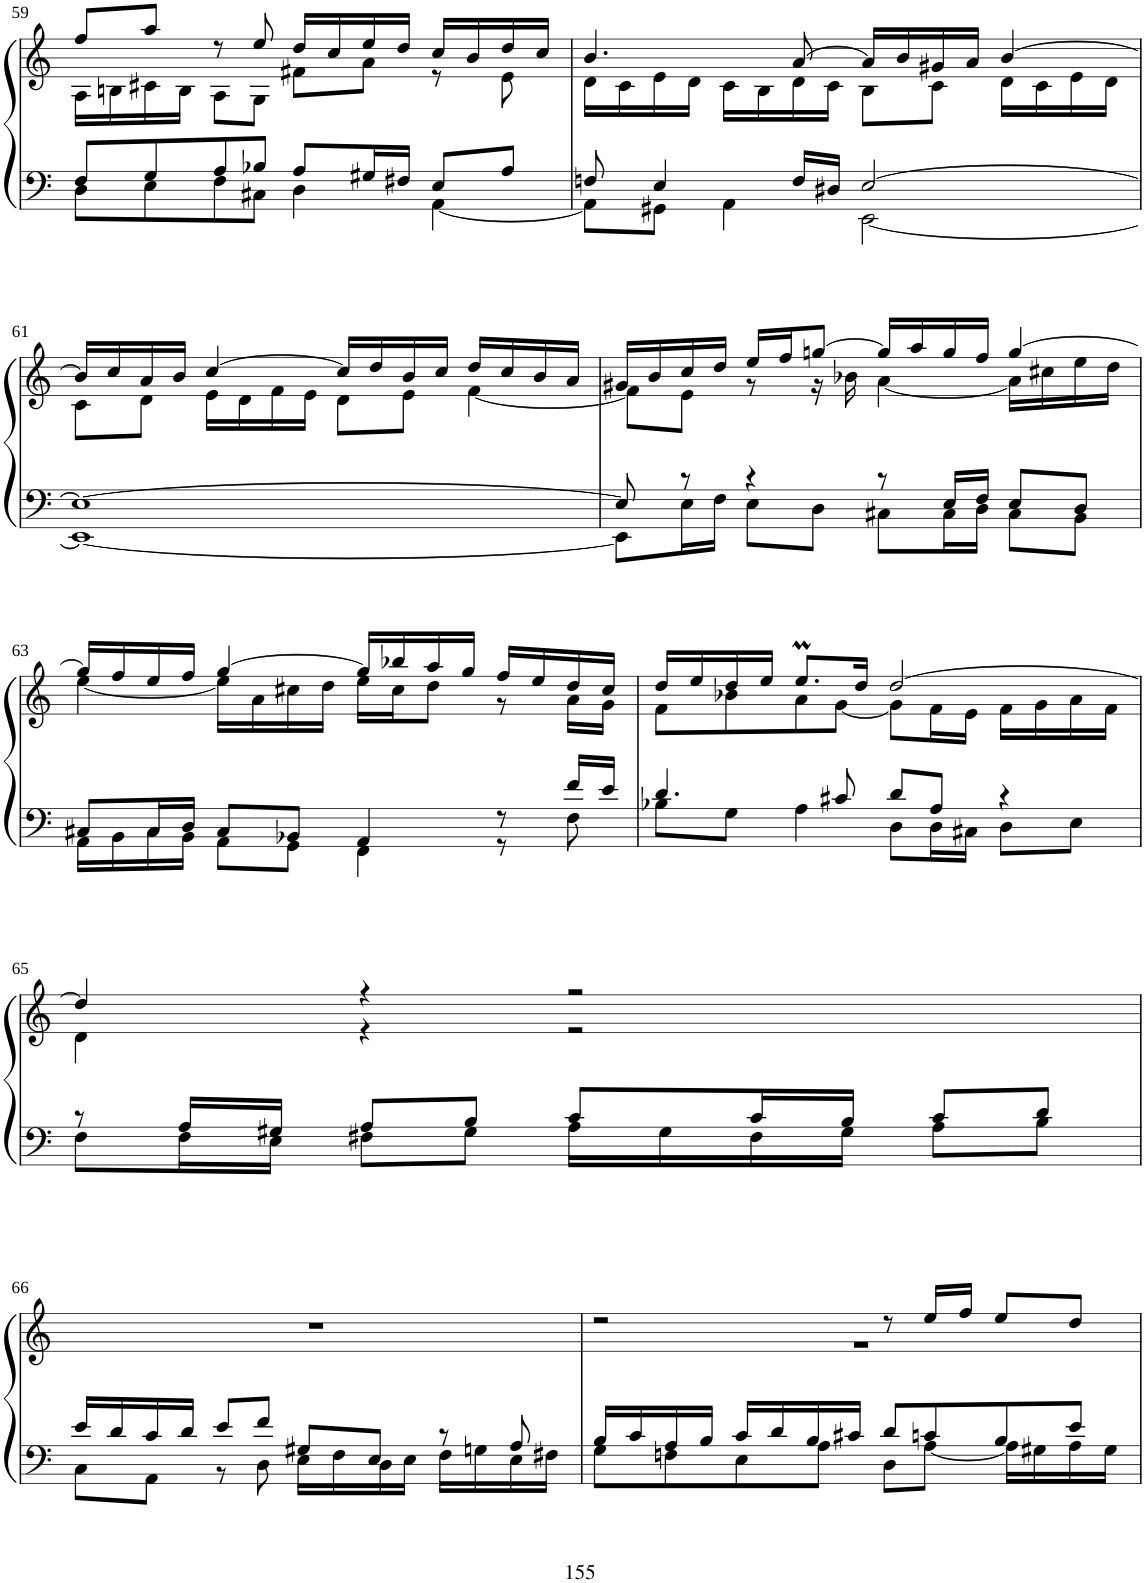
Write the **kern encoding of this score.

**kern	**kern
*part1	*part1
*staff2	*staff1
*I"Piano	*
*I'Pno	*
!!LO:PB:g=z
*clefF4	*clefG2
*k[]	*k[]
*M4/4	*M4/4
*met(c)	*met(c)
=59	=59
*^	*^
8F/L	8D\L	8ff/L	16A\LL
.	.	.	16Bn\
8G/	8E\	8aa/J	16c#X\
.	.	.	16B\JJ
8A/	8F\	8r	8A\L
8B-X/J	8C#X\J	8ee/	8G\J
8A/L	4D\	16dd/LL	8f#X\L
.	.	16cc/	.
16G#X/L	.	16ee/	8a\J
16F#X/JJ	.	16dd/JJ	.
8E/L	[4AA\	16cc/LL	8r
.	.	16b/	.
8A/J	.	16dd/	8e\
.	.	16cc/JJ	.
=60	=60	=60	=60
8Fn/	8AA\L]	4.b/	16d\LL
.	.	.	16c\
4E/	8GG#X\J	.	16e\
.	.	.	16d\JJ
.	4AA\	.	16c\LL
.	.	.	16B\
16F/LL	.	[8a/	16d\
16D#X/JJ	.	.	16c\JJ
[2E/	[2EE\	16a/LL]	8B\L
.	.	16b/	.
.	.	16g#X/	8c\J
.	.	16a/JJ	.
.	.	[4b/	16d\LL
.	.	.	16c\
.	.	.	16e\
.	.	.	16d\JJ
!!LO:LB:g=z	!!
=61	=61	=61	=61
1E_	1EE_	16b/LL]	8c\L
.	.	16cc/	.
.	.	16a/	8d\J
.	.	16b/JJ	.
.	.	[4cc/	16e\LL
.	.	.	16d\
.	.	.	16f\
.	.	.	16e\JJ
.	.	16cc/LL]	8d\L
.	.	16dd/	.
.	.	16b/	8e\J
.	.	16cc/JJ	.
.	.	16dd/LL	[4f\
.	.	16cc/	.
.	.	16b/	.
.	.	16a/JJ	.
=62	=62	=62	=62
8E/]	8EE\L]	16g#X/LL	8f\L]
.	.	16b/	.
8r	16E\L	16cc/	8e\J
.	16F\JJ	16dd/JJ	.
4r	8E\L	16ee/LL	8r
.	.	16ff/J	.
.	8D\J	[8ggn/J	16r
.	.	.	16b-X\
8r	8C#X\L	16gg/LL]	[4a\
.	.	16aa/	.
16E/LL	16C#\L	16gg/	.
16F/JJ	16D\JJ	16ff/JJ	.
8E/L	8C#\L	[4gg/	16a\LL]
.	.	.	16cc#X\
8D/J	8BB\J	.	16ee\
.	.	.	16dd\JJ
!!LO:LB:g=z	!!
=63	=63	=63	=63
8C#X/L	16AA\LL	16gg/LL]	[4ee\
.	16BB\	16ff/	.
16C#/L	16C#\	16ee/	.
16D/JJ	16BB\JJ	16ff/JJ	.
8C#/L	8AA\L	[4gg/	16ee\LL]
.	.	.	16a\
8BB-X/J	8GG\J	.	16cc#X\
.	.	.	16dd\JJ
4AA/	4FF\	16gg/LL]	16ee\LL
.	.	16bb-X/	16cc#\J
.	.	16aa/	8dd\J
.	.	16gg/JJ	.
8r	8r	16ff/LL	8r
.	.	16ee/	.
16f/LL	8F\	16dd/	16a\LL
16e/JJ	.	16cc#/JJ	16g\JJ
=64	=64	=64	=64
4.d/	8B-X\L	16dd/LL	8f\L
.	.	16ee/	.
.	8G\J	16dd/	8b-X\
.	.	16ee/JJ	.
.	4A\	8.eem/L	8a\
8c#X/	.	.	[8g\J
.	.	16dd/Jk	.
8d/L	8D\L	[2dd/	8g\L]
8A/J	16D\L	.	16f\L
.	16C#X\JJ	.	16e\JJ
4r	8D\L	.	16f\LL
.	.	.	16g\
.	8E\J	.	16a\
.	.	.	16f\JJ
!!LO:LB:g=z	!!
=65	=65	=65	=65
8r	8F\L	4dd/]	4d\
16A/LL	16F\L	.	.
16G#X/JJ	16E\JJ	.	.
8A/L	8F#X\L	4r	4r
8B/J	8G#\J	.	.
8c/L	16A\LL	2r	2r
.	16G#\	.	.
16c/L	16F#\	.	.
16B/JJ	16G#\JJ	.	.
8c/L	8A\L	.	.
8d/J	8B\J	.	.
*	*	*v	*v
!!LO:LB:g=z
=66	=66	=66
16e/LL	8C\L	1r
16d/	.	.
16c/	8AA\J	.
16d/JJ	.	.
8e/L	8r	.
8f/J	8D\	.
8G#X/L	16E\LL	.
.	16F\	.
8E/J	16D\	.
.	16E\JJ	.
8r	16F\LL	.
.	16Gn\	.
8A/	16E\	.
.	16F#X\JJ	.
=67	=67	=67
*	*	*^
16B/LL	8G\L	2r	1r
16c/	.	.	.
16A/	8Fn\	.	.
16B/JJ	.	.	.
16c/LL	8E\	.	.
16d/	.	.	.
16B/	8A\J	.	.
16c#X/JJ	.	.	.
8d/L	8D\L	8r	.
8cn/	[8A\J	16ee/LL	.
.	.	16ff/JJ	.
8B/	16A\LL]	8ee/L	.
.	16G#X\	.	.
8e/J	16A\	8dd/J	.
.	16G#\JJ	.	.
*v	*v	*	*
*	*v	*v
=	=
*-	*-
